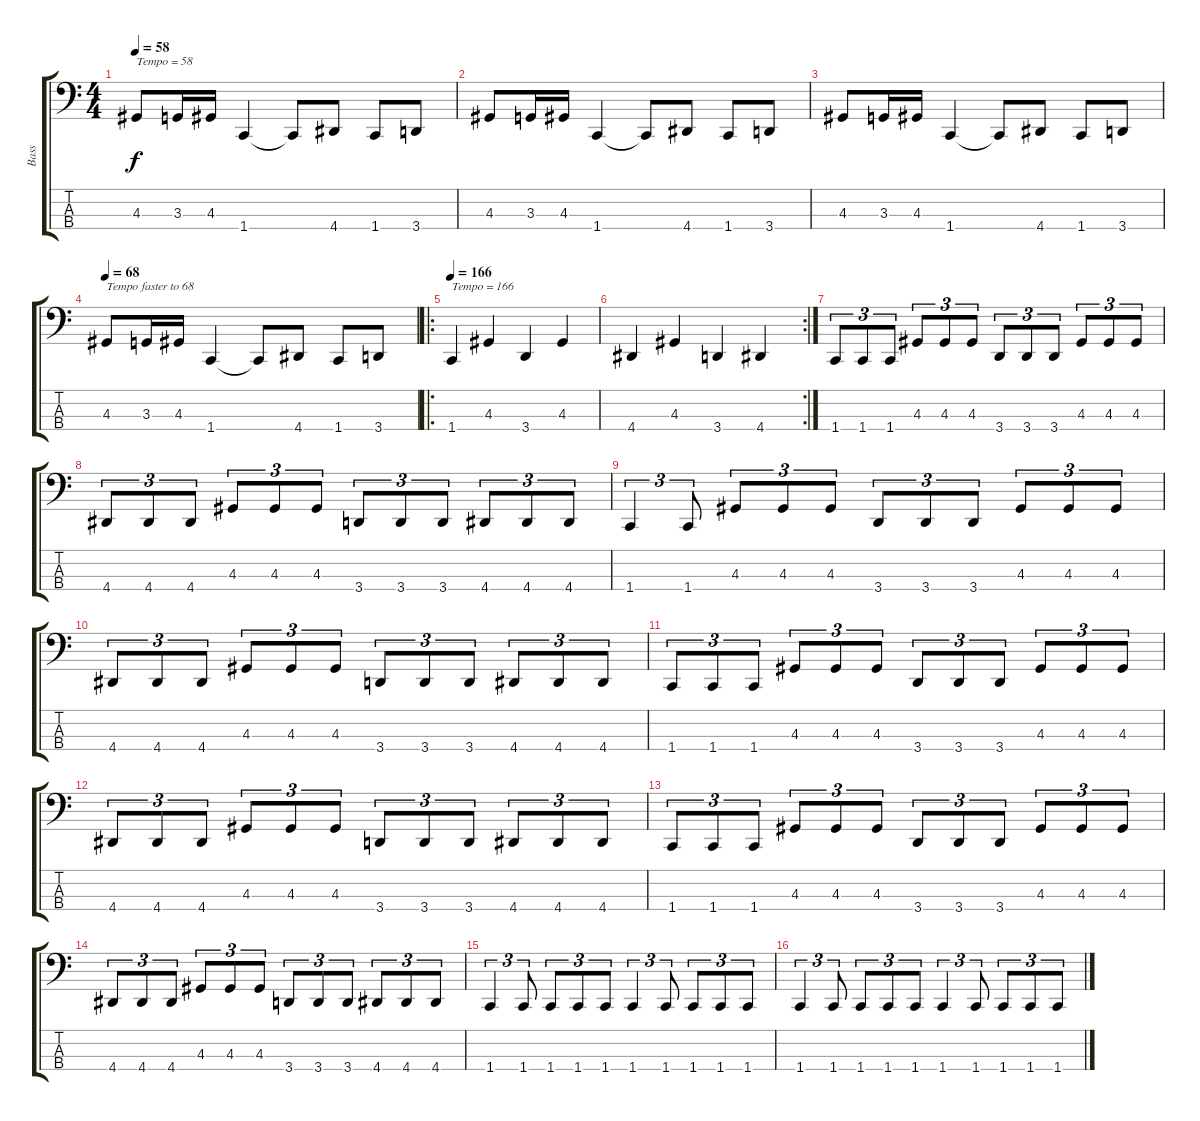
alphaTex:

\track ("Bass" "Bass") {instrument electricbassfinger}
\staff {score tabs}
\tuning (D2 A1 E1 B0) {hide}
\ts (4 4)
\tempo 58
\clef f4
\ks c
4.3.8{txt "Tempo = 58" dy f instrument electricbassfinger} 3.3.16 4.3.16 1.4.4 1.4{t}.8 4.4.8 1.4.8 3.4.8 |
4.3.8 3.3.16 4.3.16 1.4.4 1.4{t}.8 4.4.8 1.4.8 3.4.8 |
4.3.8 3.3.16 4.3.16 1.4.4 1.4{t}.8 4.4.8 1.4.8 3.4.8 |
\tempo 68
4.3.8{txt "Tempo faster to 68"} 3.3.16 4.3.16 1.4.4 1.4{t}.8 4.4.8 1.4.8 3.4.8 |
\ro
\tempo 166
1.4.4{txt "Tempo = 166"} 4.3.4 3.4.4 4.3.4 |
\rc 2
4.4.4 4.3.4 3.4.4 4.4.4 |
1.4.8{tu (3 2)} 1.4.8{tu (3 2)} 1.4.8{tu (3 2)} 4.3.8{tu (3 2)} 4.3.8{tu (3 2)} 4.3.8{tu (3 2)} 3.4.8{tu (3 2)} 3.4.8{tu (3 2)} 3.4.8{tu (3 2)} 4.3.8{tu (3 2)} 4.3.8{tu (3 2)} 4.3.8{tu (3 2)} |
4.4.8{tu (3 2)} 4.4.8{tu (3 2)} 4.4.8{tu (3 2)} 4.3.8{tu (3 2)} 4.3.8{tu (3 2)} 4.3.8{tu (3 2)} 3.4.8{tu (3 2)} 3.4.8{tu (3 2)} 3.4.8{tu (3 2)} 4.4.8{tu (3 2)} 4.4.8{tu (3 2)} 4.4.8{tu (3 2)} |
1.4.4{tu (3 2)} 1.4.8{tu (3 2)} 4.3.8{tu (3 2)} 4.3.8{tu (3 2)} 4.3.8{tu (3 2)} 3.4.8{tu (3 2)} 3.4.8{tu (3 2)} 3.4.8{tu (3 2)} 4.3.8{tu (3 2)} 4.3.8{tu (3 2)} 4.3.8{tu (3 2)} |
4.4.8{tu (3 2)} 4.4.8{tu (3 2)} 4.4.8{tu (3 2)} 4.3.8{tu (3 2)} 4.3.8{tu (3 2)} 4.3.8{tu (3 2)} 3.4.8{tu (3 2)} 3.4.8{tu (3 2)} 3.4.8{tu (3 2)} 4.4.8{tu (3 2)} 4.4.8{tu (3 2)} 4.4.8{tu (3 2)} |
1.4.8{tu (3 2)} 1.4.8{tu (3 2)} 1.4.8{tu (3 2)} 4.3.8{tu (3 2)} 4.3.8{tu (3 2)} 4.3.8{tu (3 2)} 3.4.8{tu (3 2)} 3.4.8{tu (3 2)} 3.4.8{tu (3 2)} 4.3.8{tu (3 2)} 4.3.8{tu (3 2)} 4.3.8{tu (3 2)} |
4.4.8{tu (3 2)} 4.4.8{tu (3 2)} 4.4.8{tu (3 2)} 4.3.8{tu (3 2)} 4.3.8{tu (3 2)} 4.3.8{tu (3 2)} 3.4.8{tu (3 2)} 3.4.8{tu (3 2)} 3.4.8{tu (3 2)} 4.4.8{tu (3 2)} 4.4.8{tu (3 2)} 4.4.8{tu (3 2)} |
1.4.8{tu (3 2)} 1.4.8{tu (3 2)} 1.4.8{tu (3 2)} 4.3.8{tu (3 2)} 4.3.8{tu (3 2)} 4.3.8{tu (3 2)} 3.4.8{tu (3 2)} 3.4.8{tu (3 2)} 3.4.8{tu (3 2)} 4.3.8{tu (3 2)} 4.3.8{tu (3 2)} 4.3.8{tu (3 2)} |
4.4.8{tu (3 2)} 4.4.8{tu (3 2)} 4.4.8{tu (3 2)} 4.3.8{tu (3 2)} 4.3.8{tu (3 2)} 4.3.8{tu (3 2)} 3.4.8{tu (3 2)} 3.4.8{tu (3 2)} 3.4.8{tu (3 2)} 4.4.8{tu (3 2)} 4.4.8{tu (3 2)} 4.4.8{tu (3 2)} |
1.4.4{tu (3 2)} 1.4.8{tu (3 2)} 1.4.8{tu (3 2)} 1.4.8{tu (3 2)} 1.4.8{tu (3 2)} 1.4.4{tu (3 2)} 1.4.8{tu (3 2)} 1.4.8{tu (3 2)} 1.4.8{tu (3 2)} 1.4.8{tu (3 2)} |
1.4.4{tu (3 2)} 1.4.8{tu (3 2)} 1.4.8{tu (3 2)} 1.4.8{tu (3 2)} 1.4.8{tu (3 2)} 1.4.4{tu (3 2)} 1.4.8{tu (3 2)} 1.4.8{tu (3 2)} 1.4.8{tu (3 2)} 1.4.8{tu (3 2)}
